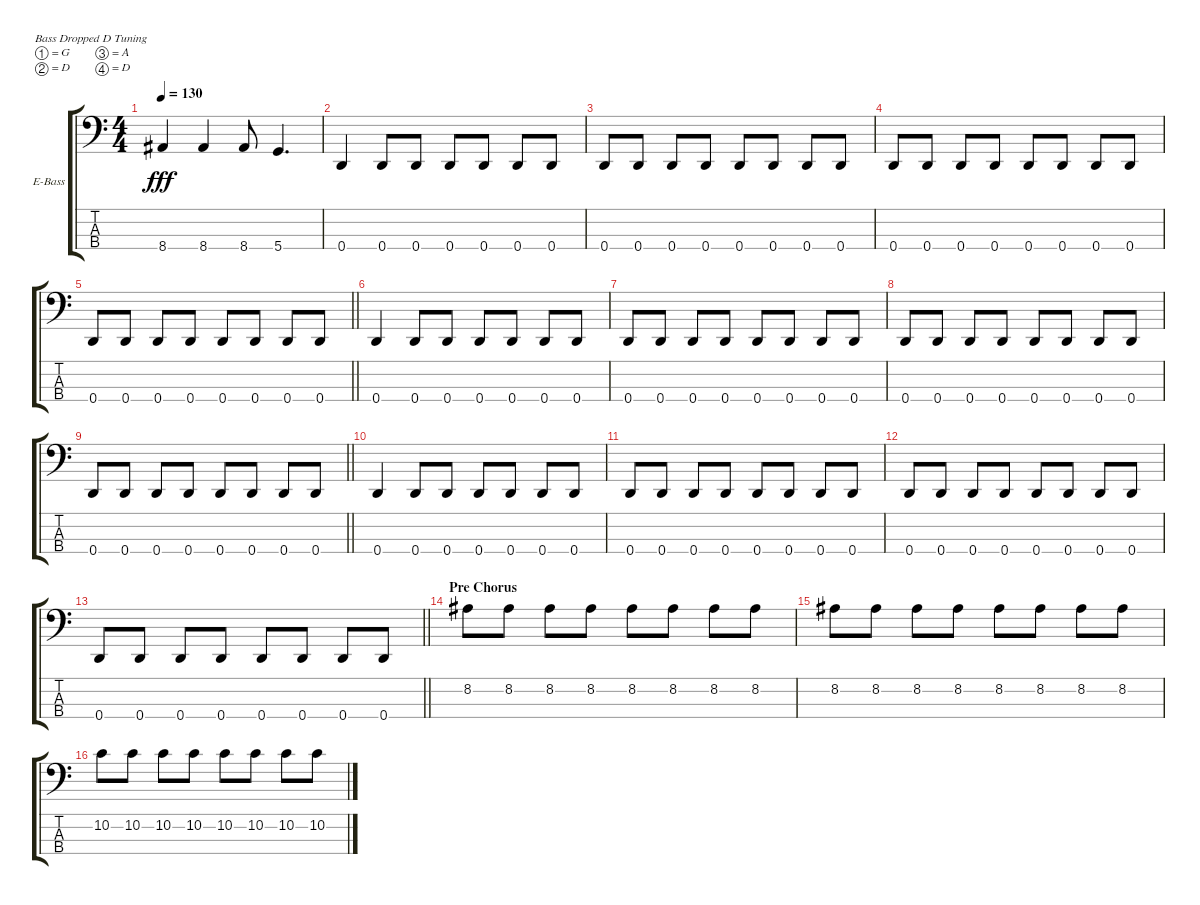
\bracketExtendMode groupsimilarinstruments
\firstSystemTrackNameOrientation horizontal
\otherSystemsTrackNameOrientation horizontal
\track ("Bass (Johnny)" "E-Bass") {instrument electricbasspick}
\staff {score tabs}
\tuning (G2 D2 A1 D1)
\ts (4 4)
\tempo 130
\clef f4
\ks c
8.4.4{dy fff} 8.4.4 8.4.8 5.4.4{d} |
0.4.4 0.4.8 0.4.8 0.4.8 0.4.8 0.4.8 0.4.8 |
0.4.8 0.4.8 0.4.8 0.4.8 0.4.8 0.4.8 0.4.8 0.4.8 |
0.4.8 0.4.8 0.4.8 0.4.8 0.4.8 0.4.8 0.4.8 0.4.8 |
\barLineRight lightlight
0.4.8 0.4.8 0.4.8 0.4.8 0.4.8 0.4.8 0.4.8 0.4.8 |
0.4.4 0.4.8 0.4.8 0.4.8 0.4.8 0.4.8 0.4.8 |
0.4.8 0.4.8 0.4.8 0.4.8 0.4.8 0.4.8 0.4.8 0.4.8 |
0.4.8 0.4.8 0.4.8 0.4.8 0.4.8 0.4.8 0.4.8 0.4.8 |
\barLineRight lightlight
0.4.8 0.4.8 0.4.8 0.4.8 0.4.8 0.4.8 0.4.8 0.4.8 |
0.4.4 0.4.8 0.4.8 0.4.8 0.4.8 0.4.8 0.4.8 |
0.4.8 0.4.8 0.4.8 0.4.8 0.4.8 0.4.8 0.4.8 0.4.8 |
0.4.8 0.4.8 0.4.8 0.4.8 0.4.8 0.4.8 0.4.8 0.4.8 |
\barLineRight lightlight
0.4.8 0.4.8 0.4.8 0.4.8 0.4.8 0.4.8 0.4.8 0.4.8 |
\section ("" "Pre Chorus")
8.2.8 8.2.8 8.2.8 8.2.8 8.2.8 8.2.8 8.2.8 8.2.8 |
8.2.8 8.2.8 8.2.8 8.2.8 8.2.8 8.2.8 8.2.8 8.2.8 |
10.2.8 10.2.8 10.2.8 10.2.8 10.2.8 10.2.8 10.2.8 10.2.8
